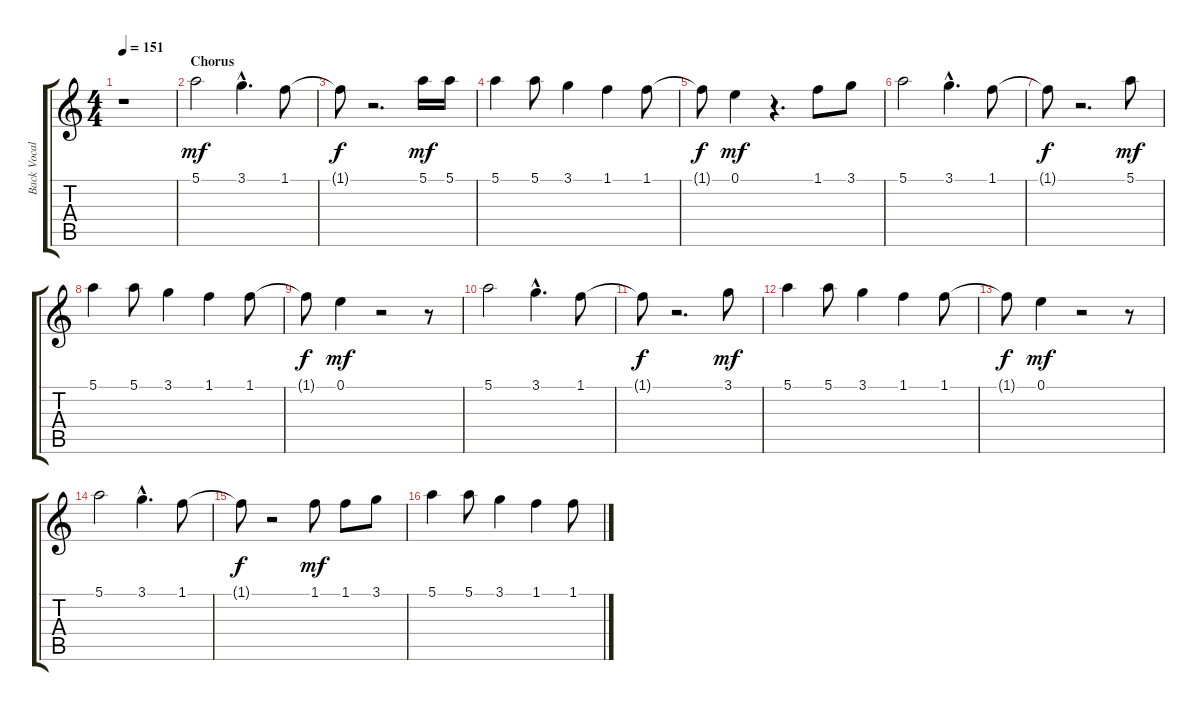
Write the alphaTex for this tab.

\track ("Back Vocal" "Back Vocal") {instrument contrabass}
\staff {score tabs}
\tuning (E4 B3 G3 D3 A2 E2) {hide}
\ts (4 4)
\tempo 151
\clef g2
\ks c
r.1{dy mf} |
\section ("" "Chorus")
5.1.2 3.1{hac}.4{d} 1.1.8 |
1.1{t}.8{dy f} r.2{d} 5.1.16{dy mf} 5.1.16 |
5.1.4 5.1.8 3.1.4 1.1.4 1.1.8 |
1.1{t}.8{dy f} 0.1.4{dy mf} r.4{d} 1.1.8 3.1.8 |
5.1.2 3.1{hac}.4{d} 1.1.8 |
1.1{t}.8{dy f} r.2{d} 5.1.8{dy mf} |
5.1.4 5.1.8 3.1.4 1.1.4 1.1.8 |
1.1{t}.8{dy f} 0.1.4{dy mf} r.2 r.8 |
5.1.2 3.1{hac}.4{d} 1.1.8 |
1.1{t}.8{dy f} r.2{d} 3.1.8{dy mf} |
5.1.4 5.1.8 3.1.4 1.1.4 1.1.8 |
1.1{t}.8{dy f} 0.1.4{dy mf} r.2 r.8 |
5.1.2 3.1{hac}.4{d} 1.1.8 |
1.1{t}.8{dy f} r.2 1.1.8{dy mf} 1.1.8 3.1.8 |
5.1.4 5.1.8 3.1.4 1.1.4 1.1.8
